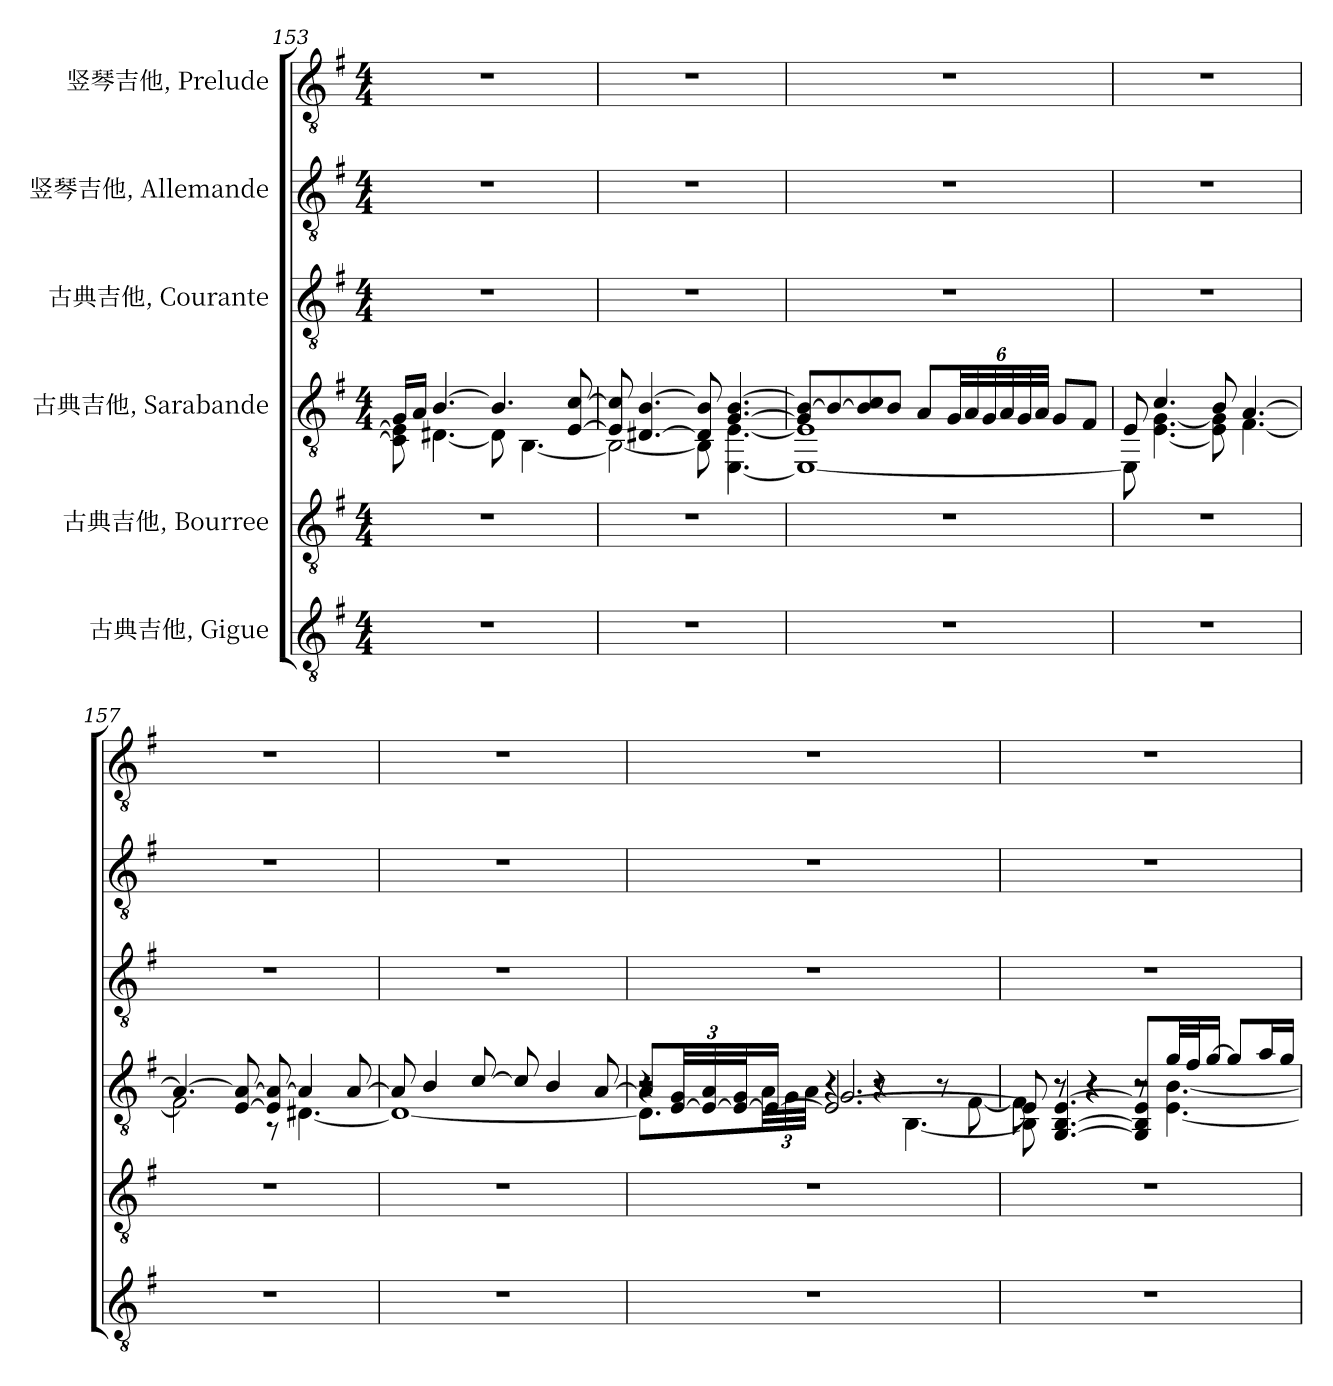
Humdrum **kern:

**kern	**kern	**kern	**kern	**kern	**kern
*part6	*part5	*part4	*part3	*part2	*part1
*staff6	*staff5	*staff4	*staff3	*staff2	*staff1
*I"古典吉他, Gigue	*I"古典吉他, Bourree	*I"古典吉他, Sarabande	*I"古典吉他, Courante	*I"竖琴吉他, Allemande	*I"竖琴吉他, Prelude
!!LO:LB:g=z
*clefGv2	*clefGv2	*clefGv2	*clefGv2	*clefGv2	*clefGv2
*k[f#]	*k[f#]	*k[f#]	*k[f#]	*k[f#]	*k[f#]
*M4/4	*M4/4	*M4/4	*M4/4	*M4/4	*M4/4
=153	=153	=153	=153	=153	=153
*	*	*^	*	*	*
1r	1r	16G/LL	8C\] 8E\]	1r	1r	1r
.	.	16A/JJ	.	.	.	.
.	.	[4.B/	[4.D#X\	.	.	.
.	.	4.B/]	8D#\]	.	.	.
.	.	.	[4.BB\	.	.	.
.	.	[8E/ [8c/	.	.	.	.
=154	=154	=154	=154	=154	=154	=154
1r	1r	8E/] 8c/]	2BB\_	1r	1r	1r
.	.	[4.D#X/ [4.B/	.	.	.	.
.	.	8D#/] 8B/]	8BB\]	.	.	.
.	.	[4.G/ [4.B/	[4.EE\ [4.E\	.	.	.
=155	=155	=155	=155	=155	=155	=155
1r	1r	8G/] 8B/_L	1EE_ 1E]	1r	1r	1r
.	.	8B/_	.	.	.	.
.	.	8B/] 8c/	.	.	.	.
.	.	8B/J	.	.	.	.
.	.	8A/L	.	.	.	.
*	*	*Xbrackettup	*	*	*	*
.	.	48G/LL	.	.	.	.
.	.	48A/	.	.	.	.
.	.	48G/	.	.	.	.
.	.	48A/	.	.	.	.
.	.	48G/	.	.	.	.
.	.	48A/JJJ	.	.	.	.
.	.	8G/L	.	.	.	.
.	.	8F#/J	.	.	.	.
=156	=156	=156	=156	=156	=156	=156
1r	1r	8E/	8EE\]	1r	1r	1r
.	.	4.c/	[4.E\ [4.G\	.	.	.
.	.	8B/	8E\] 8G\]	.	.	.
.	.	[4.A/	[4.F#\	.	.	.
!!LO:PB:g=z
=157	=157	=157	=157	=157	=157	=157
1r	1r	4.A/_	2F#\]	1r	1r	1r
.	.	[8E/ 8A/_	.	.	.	.
.	.	8E/] 8A/_	8r	.	.	.
.	.	4A/]	[4.D#X\	.	.	.
.	.	[8A/	.	.	.	.
=158	=158	=158	=158	=158	=158	=158
1r	1r	8A/]	1D#_	1r	1r	1r
.	.	4B/	.	.	.	.
.	.	[8c/	.	.	.	.
.	.	8c/]	.	.	.	.
.	.	4B/	.	.	.	.
.	.	[8A/	.	.	.	.
=159	=159	=159	=159	=159	=159	=159
*	*	*^	*^	*	*	*
1r	1r	8A/L]	8.D#\L]	4r	2r	1r	1r	1r
.	.	[48E/ 48G/LL	.	.	.	.	.	.
.	.	48E/_ 48A/	.	.	.	.	.	.
.	.	48E/_ 48G/J	.	.	.	.	.	.
.	.	16E/JJ_	48A\LL	.	.	.	.	.
.	.	.	48G\	.	.	.	.	.
.	.	.	48A\JJJ	.	.	.	.	.
.	.	2.E/_	4r	2.G/	.	.	.	.
.	.	.	4r	.	8r	.	.	.
.	.	.	.	.	[4.BB\	.	.	.
.	.	.	8r	.	.	.	.	.
.	.	.	[8F#\	.	.	.	.	.
*	*	*	*	*v	*v	*	*	*
!!LO:LB:g=z
=160	=160	=160	=160	=160	=160	=160	=160
1r	1r	8E/]	8F#\]	8BB\]	1r	1r	1r
.	.	[4.GG/ [4.BB/ [4.E/	8r	8r	.	.	.
.	.	.	4r	4r	.	.	.
.	.	8GG/] 8BB/] 8E/]L	8r	2r	.	.	.
.	.	32g/LL	[4.E\ [4.B\	.	.	.	.
.	.	32f#/J	.	.	.	.	.
.	.	[16g/JJ	.	.	.	.	.
.	.	8g/L]	.	.	.	.	.
.	.	16a/L	.	.	.	.	.
.	.	16g/JJ	.	.	.	.	.
*	*	*v	*v	*v	*	*	*
=	=	=	=	=	=
*-	*-	*-	*-	*-	*-
